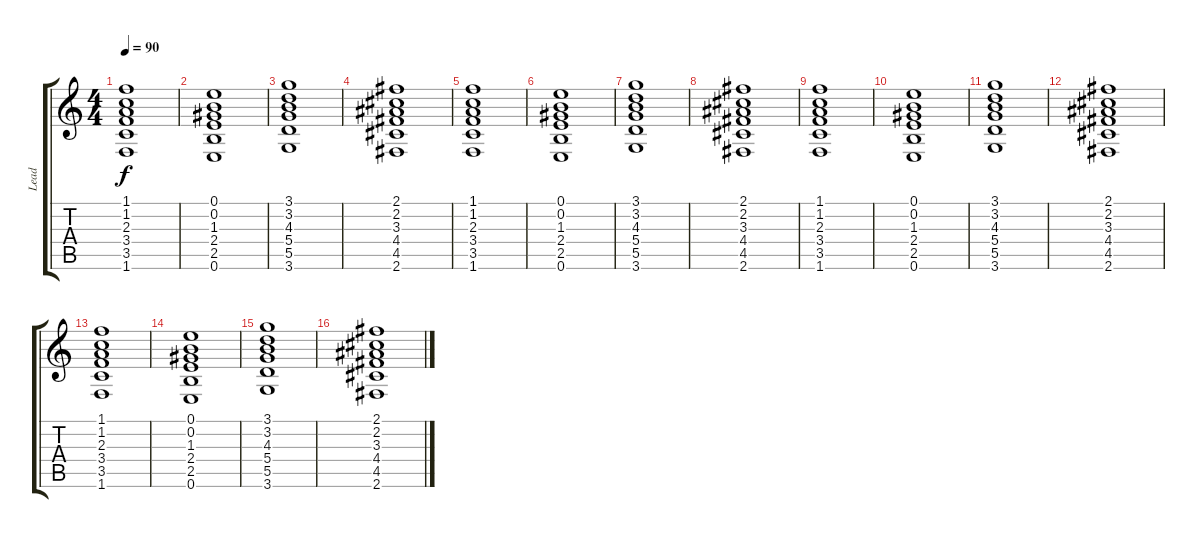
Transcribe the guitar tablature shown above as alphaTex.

\track ("Lead" "Lead") {instrument distortionguitar}
\staff {score tabs}
\tuning (E4 B3 G3 D3 A2 E2) {hide}
\ts (4 4)
\tempo 90
\clef g2
\ks c
(1.1 1.2 2.3 3.4 3.5 1.6).1{dy f} |
(0.1 0.2 1.3 2.4 2.5 0.6).1 |
(3.1 3.2 4.3 5.4 5.5 3.6).1 |
(2.1 2.2 3.3 4.4 4.5 2.6).1 |
(1.1 1.2 2.3 3.4 3.5 1.6).1 |
(0.1 0.2 1.3 2.4 2.5 0.6).1 |
(3.1 3.2 4.3 5.4 5.5 3.6).1 |
(2.1 2.2 3.3 4.4 4.5 2.6).1 |
(1.1 1.2 2.3 3.4 3.5 1.6).1 |
(0.1 0.2 1.3 2.4 2.5 0.6).1 |
(3.1 3.2 4.3 5.4 5.5 3.6).1 |
(2.1 2.2 3.3 4.4 4.5 2.6).1 |
(1.1 1.2 2.3 3.4 3.5 1.6).1 |
(0.1 0.2 1.3 2.4 2.5 0.6).1 |
(3.1 3.2 4.3 5.4 5.5 3.6).1 |
(2.1 2.2 3.3 4.4 4.5 2.6).1
